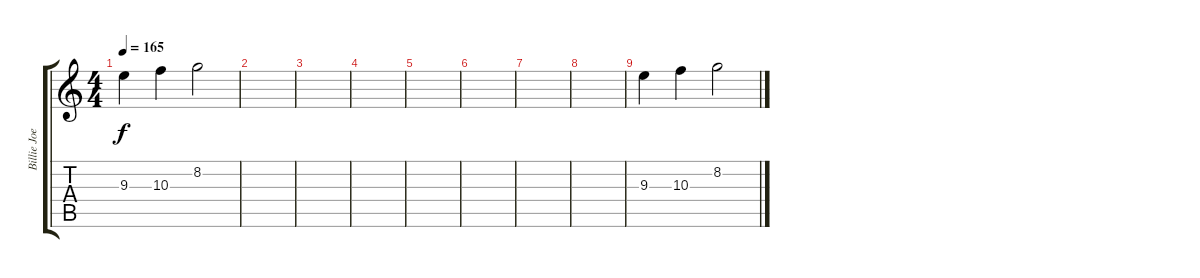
\track ("Billie Joe Armstrong - Guitar" "Billie Joe") {instrument distortionguitar}
\staff {score tabs}
\tuning (E4 B3 G3 D3 A2 E2) {hide}
\ts (4 4)
\tempo 165
\clef g2
\ks c
9.3.4{dy f} 10.3.4 8.2.2 |
|
|
|
|
|
|
|
9.3.4 10.3.4 8.2.2
